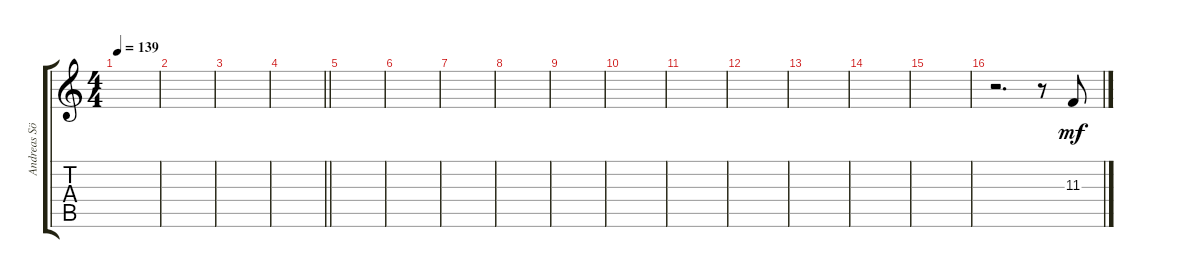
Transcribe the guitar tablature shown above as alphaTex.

\track ("Andreas Söderin" "Andreas Sö") {instrument lead2sawtooth}
\staff {score tabs}
\tuning (Eb4 Bb3 Gb3 Db3 Ab2 Eb2) {hide}
\ts (4 4)
\tempo 139
\clef g2
\ks c
|
|
|
\barLineRight lightlight
|
|
|
|
|
|
|
|
|
|
|
|
r.2{d} r.8 11.3.8{dy mf}
